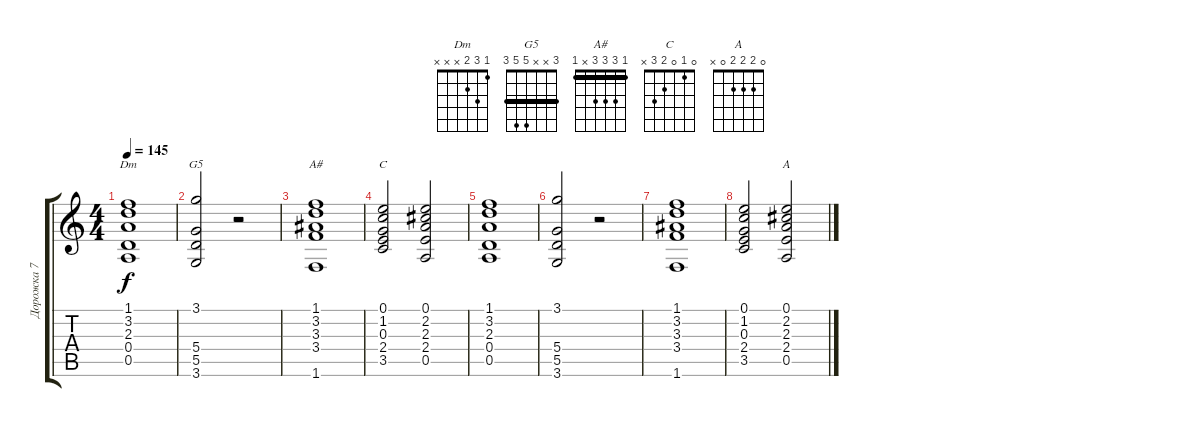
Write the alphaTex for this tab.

\track ("Дорожка 7" "Дорожка 7") {instrument distortionguitar}
\staff {score tabs}
\tuning (E4 B3 G3 D3 A2 E2) {hide}
\chord ("Dm" 1 3 2 x x x)
\chord ("G5" 3 x x 5 5 3) {barre 3}
\chord ("A#" 1 3 3 3 x 1) {barre 1}
\chord ("C" 0 1 0 2 3 x)
\chord ("A" 0 2 2 2 0 x)
\ts (4 4)
\tempo 145
\clef g2
\ks c
(1.1 3.2 2.3 0.4 0.5).1{ch "Dm" dy f} |
(3.1 5.4 5.5 3.6).2{ch "G5"} r.2 |
(1.1 3.2 3.3 3.4 1.6).1{ch "A#"} |
(0.1 1.2 0.3 2.4 3.5).2{ch "C"} (0.1 2.2 2.3 2.4 0.5).2 |
(1.1 3.2 2.3 0.4 0.5).1 |
(3.1 5.4 5.5 3.6).2 r.2 |
(1.1 3.2 3.3 3.4 1.6).1 |
(0.1 1.2 0.3 2.4 3.5).2 (0.1 2.2 2.3 2.4 0.5).2{ch "A"}
